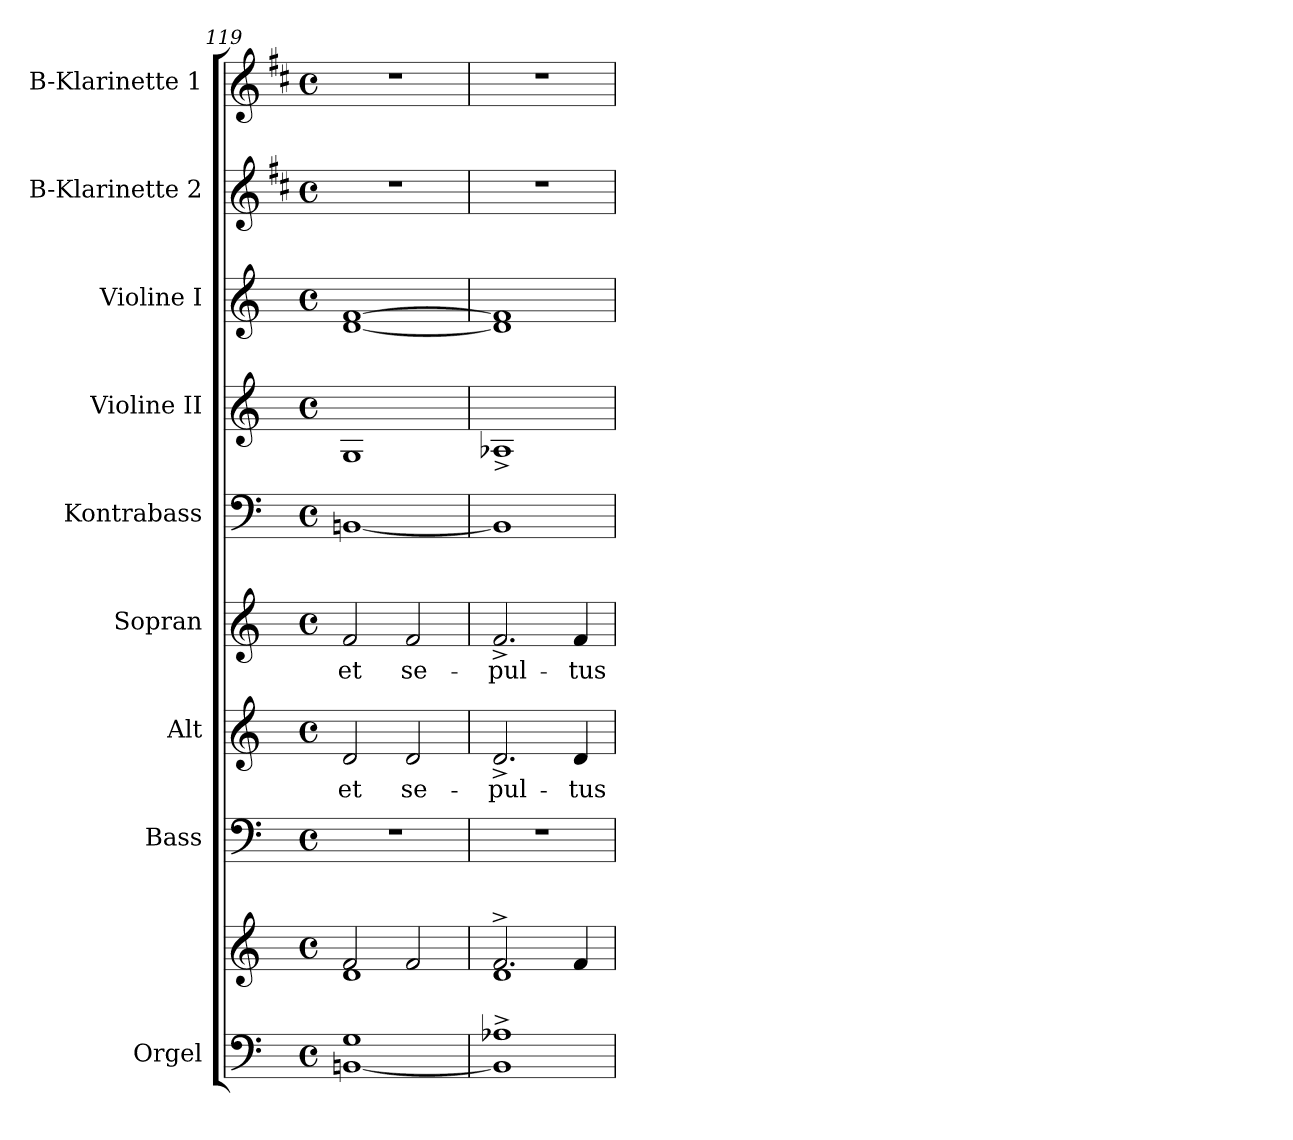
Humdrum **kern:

**kern	**kern	**kern	**kern	**text	**kern	**text	**kern	**kern	**kern	**kern	**kern
*part9	*part9	*part8	*part7	*part7	*part6	*part6	*part5	*part4	*part3	*part2	*part1
*staff10	*staff9	*staff8	*staff7	*staff7	*staff6	*staff6	*staff5	*staff4	*staff3	*staff2	*staff1
*I"Orgel	*	*I"Bass	*I"Alt	*	*I"Sopran	*	*I"Kontrabass	*I"Violine II	*I"Violine I	*I"B-Klarinette 2	*I"B-Klarinette 1
*I'Org.	*	*I'B.	*I'A.	*	*I'S.	*	*I'Kb.	*I'Vl. II	*I'Vl. I	*I'B Kl. 2	*I'B Kl. 1
*clefF4	*clefG2	*clefF4	*clefG2	*	*clefG2	*	*clefF4	*clefG2	*clefG2	*clefG2	*clefG2
*	*	*	*	*	*	*	*ITrd7c12	*	*	*ITrd1c2	*ITrd1c2
*k[]	*k[]	*k[]	*k[]	*	*k[]	*	*k[]	*k[]	*k[]	*k[]	*k[]
*C:	*C:	*C:	*C:	*	*C:	*	*C:	*C:	*C:	*C:	*C:
*M4/4	*M4/4	*M4/4	*M4/4	*	*M4/4	*	*M4/4	*M4/4	*M4/4	*M4/4	*M4/4
*met(c)	*met(c)	*met(c)	*met(c)	*	*met(c)	*	*met(c)	*met(c)	*met(c)	*met(c)	*met(c)
=119	=119	=119	=119	=119	=119	=119	=119	=119	=119	=119	=119
*	*^	*	*	*	*	*	*	*	*	*	*
!	!	!	!	!	!LO:LY:b	!	!LO:LY:b	!	!	!	!	!
[<1BBn 1G	2f/	1d	1r	2d/	et	2f/	et	[<1BBBn	1G	[1d [1f	1r	1r
!	!	!	!	!	!LO:LY:b	!	!LO:LY:b	!	!	!	!	!
.	2f/	.	.	2d/	se-	2f/	se-	.	.	.	.	.
=120	=120	=120	=120	=120	=120	=120	=120	=120	=120	=120	=120	=120
!	!	!	!	!	!LO:LY:b	!	!LO:LY:b	!	!	!	!	!
1BB]^< 1A-X^<	2.f^>/	1d	1r	2.d^>/	-pul-	2.f^>/	-pul-	1BBB]	1A-X^<	1d] 1f]	1r	1r
!	!	!	!	!	!LO:LY:b	!	!LO:LY:b	!	!	!	!	!
.	4f/	.	.	4d/	-tus	4f/	-tus	.	.	.	.	.
*	*v	*v	*	*	*	*	*	*	*	*	*	*
=	=	=	=	=	=	=	=	=	=	=	=
*-	*-	*-	*-	*-	*-	*-	*-	*-	*-	*-	*-
